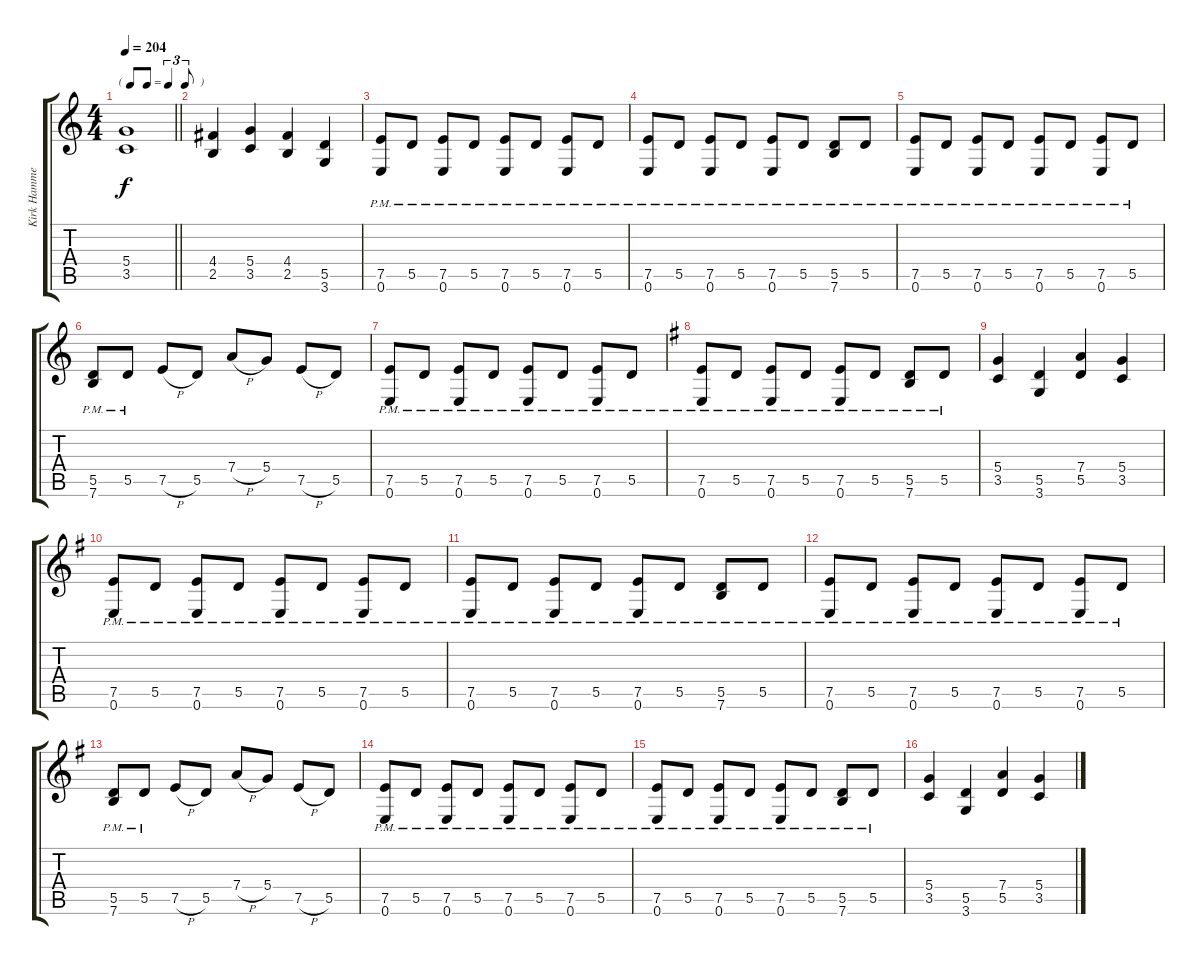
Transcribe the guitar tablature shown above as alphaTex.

\track ("Kirk Hammett" "Kirk Hamme") {instrument distortionguitar}
\staff {score tabs}
\tuning (E4 B3 G3 D3 A2 E2) {hide}
\ts (4 4)
\tf triplet8th
\tempo 204
\clef g2
\barLineRight lightlight
\ks c
(5.4 3.5).1{dy f} |
(4.4 2.5).4 (5.4 3.5).4 (4.4 2.5).4 (5.5 3.6).4 |
(7.5{pm} 0.6{pm}).8 5.5{pm}.8 (7.5{pm} 0.6{pm}).8 5.5{pm}.8 (7.5{pm} 0.6{pm}).8 5.5{pm}.8 (7.5{pm} 0.6{pm}).8 5.5{pm}.8 |
(7.5{pm} 0.6{pm}).8 5.5{pm}.8 (7.5{pm} 0.6{pm}).8 5.5{pm}.8 (7.5{pm} 0.6{pm}).8 5.5{pm}.8 (5.5{pm} 7.6{pm}).8 5.5{pm}.8 |
(7.5{pm} 0.6{pm}).8 5.5{pm}.8 (7.5{pm} 0.6{pm}).8 5.5{pm}.8 (7.5{pm} 0.6{pm}).8 5.5{pm}.8 (7.5{pm} 0.6{pm}).8 5.5{pm}.8 |
(5.5{pm} 7.6{pm}).8 5.5{pm}.8 7.5{h}.8 5.5.8 7.4{h}.8 5.4.8 7.5{h}.8 5.5.8 |
(7.5{pm} 0.6{pm}).8 5.5{pm}.8 (7.5{pm} 0.6{pm}).8 5.5{pm}.8 (7.5{pm} 0.6{pm}).8 5.5{pm}.8 (7.5{pm} 0.6{pm}).8 5.5{pm}.8 |
\ks eminor
(7.5{pm} 0.6{pm}).8 5.5{pm}.8 (7.5{pm} 0.6{pm}).8 5.5{pm}.8 (7.5{pm} 0.6{pm}).8 5.5{pm}.8 (5.5{pm} 7.6{pm}).8 5.5{pm}.8 |
(5.4 3.5).4 (5.5 3.6).4 (7.4 5.5).4 (5.4 3.5).4 |
(7.5{pm} 0.6{pm}).8 5.5{pm}.8 (7.5{pm} 0.6{pm}).8 5.5{pm}.8 (7.5{pm} 0.6{pm}).8 5.5{pm}.8 (7.5{pm} 0.6{pm}).8 5.5{pm}.8 |
(7.5{pm} 0.6{pm}).8 5.5{pm}.8 (7.5{pm} 0.6{pm}).8 5.5{pm}.8 (7.5{pm} 0.6{pm}).8 5.5{pm}.8 (5.5{pm} 7.6{pm}).8 5.5{pm}.8 |
(7.5{pm} 0.6{pm}).8 5.5{pm}.8 (7.5{pm} 0.6{pm}).8 5.5{pm}.8 (7.5{pm} 0.6{pm}).8 5.5{pm}.8 (7.5{pm} 0.6{pm}).8 5.5{pm}.8 |
(5.5{pm} 7.6{pm}).8 5.5{pm}.8 7.5{h}.8 5.5.8 7.4{h}.8 5.4.8 7.5{h}.8 5.5.8 |
(7.5{pm} 0.6{pm}).8 5.5{pm}.8 (7.5{pm} 0.6{pm}).8 5.5{pm}.8 (7.5{pm} 0.6{pm}).8 5.5{pm}.8 (7.5{pm} 0.6{pm}).8 5.5{pm}.8 |
(7.5{pm} 0.6{pm}).8 5.5{pm}.8 (7.5{pm} 0.6{pm}).8 5.5{pm}.8 (7.5{pm} 0.6{pm}).8 5.5{pm}.8 (5.5{pm} 7.6{pm}).8 5.5{pm}.8 |
(5.4 3.5).4 (5.5 3.6).4 (7.4 5.5).4 (5.4 3.5).4
